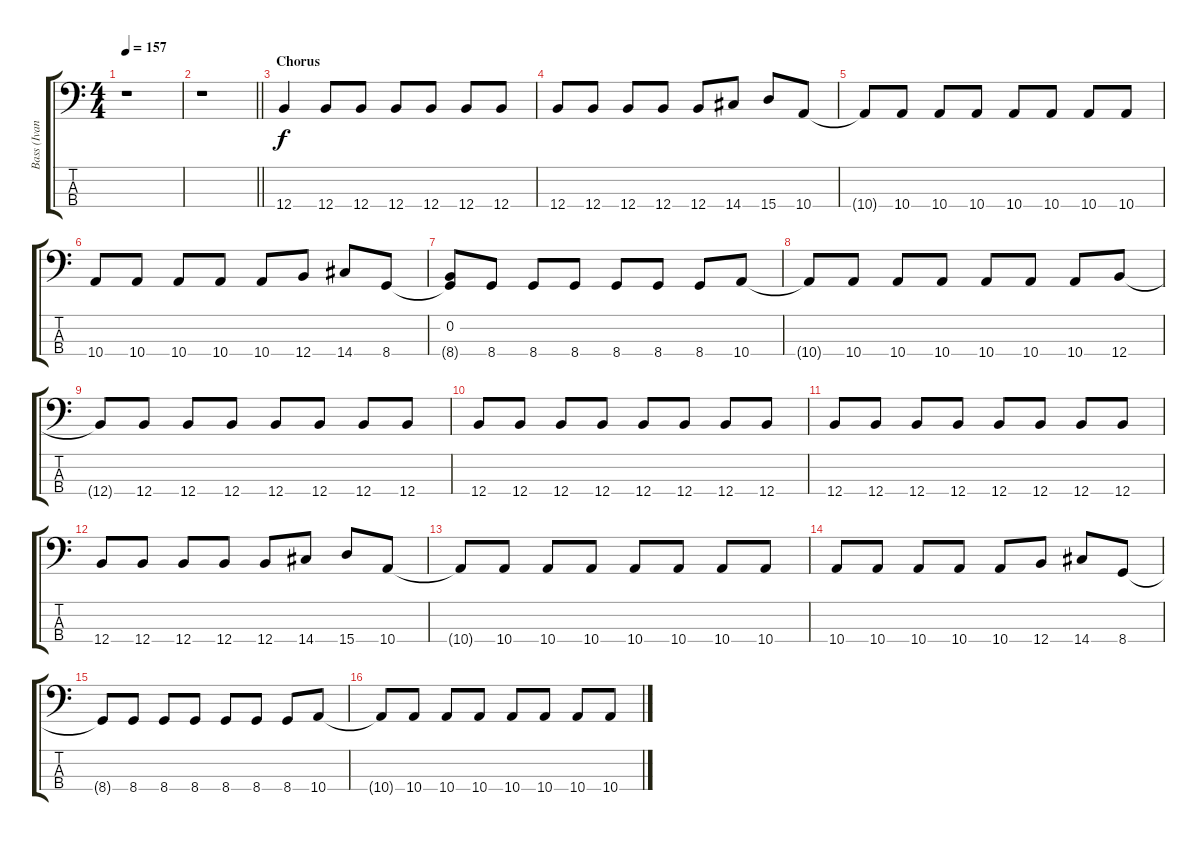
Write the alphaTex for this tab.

\track ("Bass (Ivan)" "Bass (Ivan") {instrument electricbasspick}
\staff {score tabs}
\tuning (E2 B1 Gb1 B0) {hide}
\ts (4 4)
\tempo 157
\clef f4
\ks c
r.1{dy f} |
\barLineRight lightlight
r.1 |
\section ("" "Chorus")
12.4.4 12.4.8 12.4.8 12.4.8 12.4.8 12.4.8 12.4.8 |
12.4.8 12.4.8 12.4.8 12.4.8 12.4.8 14.4.8 15.4.8 10.4.8 |
10.4{t}.8 10.4.8 10.4.8 10.4.8 10.4.8 10.4.8 10.4.8 10.4.8 |
10.4.8 10.4.8 10.4.8 10.4.8 10.4.8 12.4.8 14.4.8 8.4.8 |
(0.2 8.4{t}).8 8.4.8 8.4.8 8.4.8 8.4.8 8.4.8 8.4.8 10.4.8 |
10.4{t}.8 10.4.8 10.4.8 10.4.8 10.4.8 10.4.8 10.4.8 12.4.8 |
12.4{t}.8 12.4.8 12.4.8 12.4.8 12.4.8 12.4.8 12.4.8 12.4.8 |
12.4.8 12.4.8 12.4.8 12.4.8 12.4.8 12.4.8 12.4.8 12.4.8 |
12.4.8 12.4.8 12.4.8 12.4.8 12.4.8 12.4.8 12.4.8 12.4.8 |
12.4.8 12.4.8 12.4.8 12.4.8 12.4.8 14.4.8 15.4.8 10.4.8 |
10.4{t}.8 10.4.8 10.4.8 10.4.8 10.4.8 10.4.8 10.4.8 10.4.8 |
10.4.8 10.4.8 10.4.8 10.4.8 10.4.8 12.4.8 14.4.8 8.4.8 |
8.4{t}.8 8.4.8 8.4.8 8.4.8 8.4.8 8.4.8 8.4.8 10.4.8 |
10.4{t}.8 10.4.8 10.4.8 10.4.8 10.4.8 10.4.8 10.4.8 10.4.8
